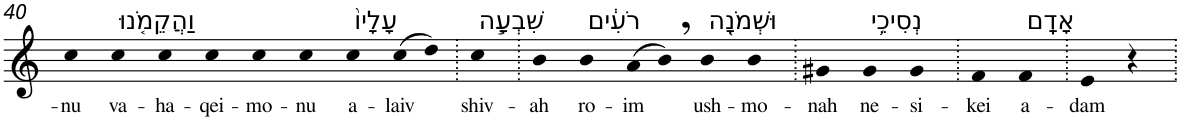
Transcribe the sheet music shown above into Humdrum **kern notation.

**kern	**text
*part1	*part1
*staff1	*staff1
*I"Piano	*
*I'Pno	*
!!LO:PB:g=z
*clefG2	*
*k[]	*
=40	=40
!	!LO:LY:b
4cc	-nu
!LO:TX:a:t=וַהֲקֵמֹ֤נוּ	!
!	!LO:LY:b
4cc	va-
!	!LO:LY:b
4cc	-ha-
!	!LO:LY:b
4cc	-qei-
!	!LO:LY:b
4cc	-mo-
!	!LO:LY:b
4cc	-nu
!LO:TX:a:t=עָלָיו֙	!
!	!LO:LY:b
4cc	a-
!	!LO:LY:b
(>8cc	-laiv
8dd)	.
=41.	=41.
!LO:TX:a:t=שִׁבְעָ֣ה	!
!	!LO:LY:b
4cc	shiv-
=42.	=42.
!	!LO:LY:b
4b	-ah
!LO:TX:a:t=רֹעִ֔ים	!
!	!LO:LY:b
4b	ro-
!	!LO:LY:b
(>8a	-im
8b,)	.
!LO:TX:a:t=וּשְׁמֹנָ֖ה	!
!	!LO:LY:b
4b	ush-
!	!LO:LY:b
4b	-mo-
=43.	=43.
!	!LO:LY:b
4g#X	-nah
!LO:TX:a:t=נְסִיכֵ֥י	!
!	!LO:LY:b
4g#	ne-
!	!LO:LY:b
4g#	-si-
=44.	=44.
!	!LO:LY:b
4f	-kei
!LO:TX:a:t=אָדָֽם	!
!	!LO:LY:b
4f	a-
=45.	=45.
!	!LO:LY:b
4e	-dam
4r	.
=.	=.
*-	*-
